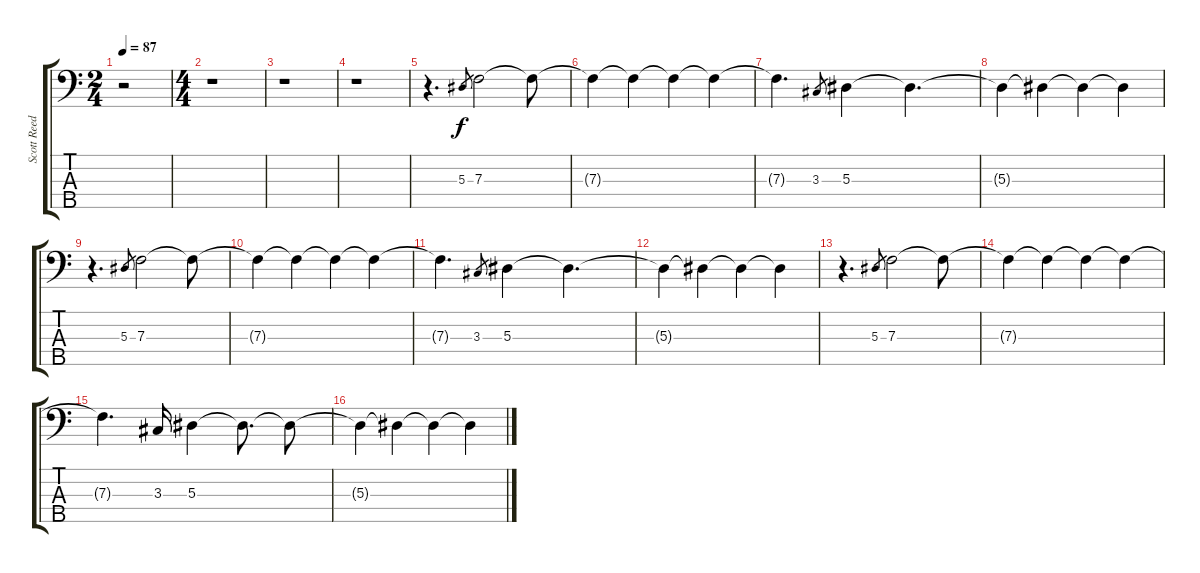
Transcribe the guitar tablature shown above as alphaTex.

\track ("Scott Reeder" "Scott Reed") {instrument electricbassfinger}
\staff {score tabs}
\tuning (Ab2 Eb2 Bb1 F1 C1) {hide}
\ts (2 4)
\tempo 87
\clef f4
\ks c
r.2{dy f instrument electricbassfinger} |
\ts (4 4)
r.1 |
r.1 |
r.1 |
r.4{d} 5.3.8{gr} 7.3.2 7.3{t}.8 |
7.3{t}.4 7.3{t}.4 7.3{t}.4 7.3{t}.4 |
7.3{t}.4{d} 3.3.8{gr} 5.3.4 5.3{t}.4{d} |
5.3{t}.4 5.3{t}.4 5.3{t}.4 5.3{t}.4 |
r.4{d} 5.3.8{gr} 7.3.2 7.3{t}.8 |
7.3{t}.4 7.3{t}.4 7.3{t}.4 7.3{t}.4 |
7.3{t}.4{d} 3.3.8{gr} 5.3.4 5.3{t}.4{d} |
5.3{t}.4 5.3{t}.4 5.3{t}.4 5.3{t}.4 |
r.4{d} 5.3.8{gr} 7.3.2 7.3{t}.8 |
7.3{t}.4 7.3{t}.4 7.3{t}.4 7.3{t}.4 |
7.3{t}.4{d} 3.3.16 5.3.4 5.3{t}.8{d} 5.3{t}.8 |
5.3{t}.4 5.3{t}.4 5.3{t}.4 5.3{t}.4
